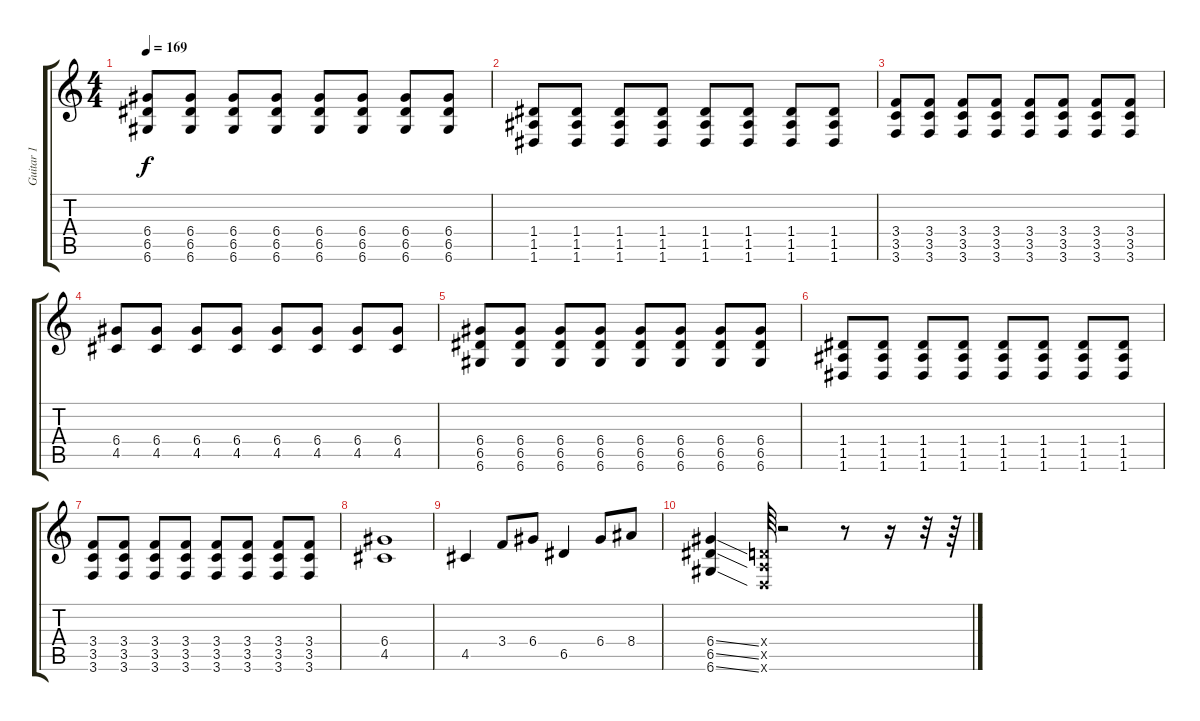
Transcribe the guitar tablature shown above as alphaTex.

\track ("Guitar 1" "Guitar 1") {instrument distortionguitar}
\staff {score tabs}
\tuning (E4 B3 G3 D3 A2 D2) {hide}
\ts (4 4)
\tempo 169
\clef g2
\ks c
(6.4 6.5 6.6).8{dy f} (6.4 6.5 6.6).8 (6.4 6.5 6.6).8 (6.4 6.5 6.6).8 (6.4 6.5 6.6).8 (6.4 6.5 6.6).8 (6.4 6.5 6.6).8 (6.4 6.5 6.6).8 |
(1.4 1.5 1.6).8 (1.4 1.5 1.6).8 (1.4 1.5 1.6).8 (1.4 1.5 1.6).8 (1.4 1.5 1.6).8 (1.4 1.5 1.6).8 (1.4 1.5 1.6).8 (1.4 1.5 1.6).8 |
(3.4 3.5 3.6).8 (3.4 3.5 3.6).8 (3.4 3.5 3.6).8 (3.4 3.5 3.6).8 (3.4 3.5 3.6).8 (3.4 3.5 3.6).8 (3.4 3.5 3.6).8 (3.4 3.5 3.6).8 |
(6.4 4.5).8 (6.4 4.5).8 (6.4 4.5).8 (6.4 4.5).8 (6.4 4.5).8 (6.4 4.5).8 (6.4 4.5).8 (6.4 4.5).8 |
(6.4 6.5 6.6).8 (6.4 6.5 6.6).8 (6.4 6.5 6.6).8 (6.4 6.5 6.6).8 (6.4 6.5 6.6).8 (6.4 6.5 6.6).8 (6.4 6.5 6.6).8 (6.4 6.5 6.6).8 |
(1.4 1.5 1.6).8 (1.4 1.5 1.6).8 (1.4 1.5 1.6).8 (1.4 1.5 1.6).8 (1.4 1.5 1.6).8 (1.4 1.5 1.6).8 (1.4 1.5 1.6).8 (1.4 1.5 1.6).8 |
(3.4 3.5 3.6).8 (3.4 3.5 3.6).8 (3.4 3.5 3.6).8 (3.4 3.5 3.6).8 (3.4 3.5 3.6).8 (3.4 3.5 3.6).8 (3.4 3.5 3.6).8 (3.4 3.5 3.6).8 |
(6.4 4.5).1 |
4.5.4 3.4.8 6.4.8 6.5.4 6.4.8 8.4.8 |
(6.4{ss} 6.5{ss} 6.6{ss}).4 (0.4{x} 0.5{x} 0.6{x}).64 r.2 r.8 r.16 r.32 r.64
